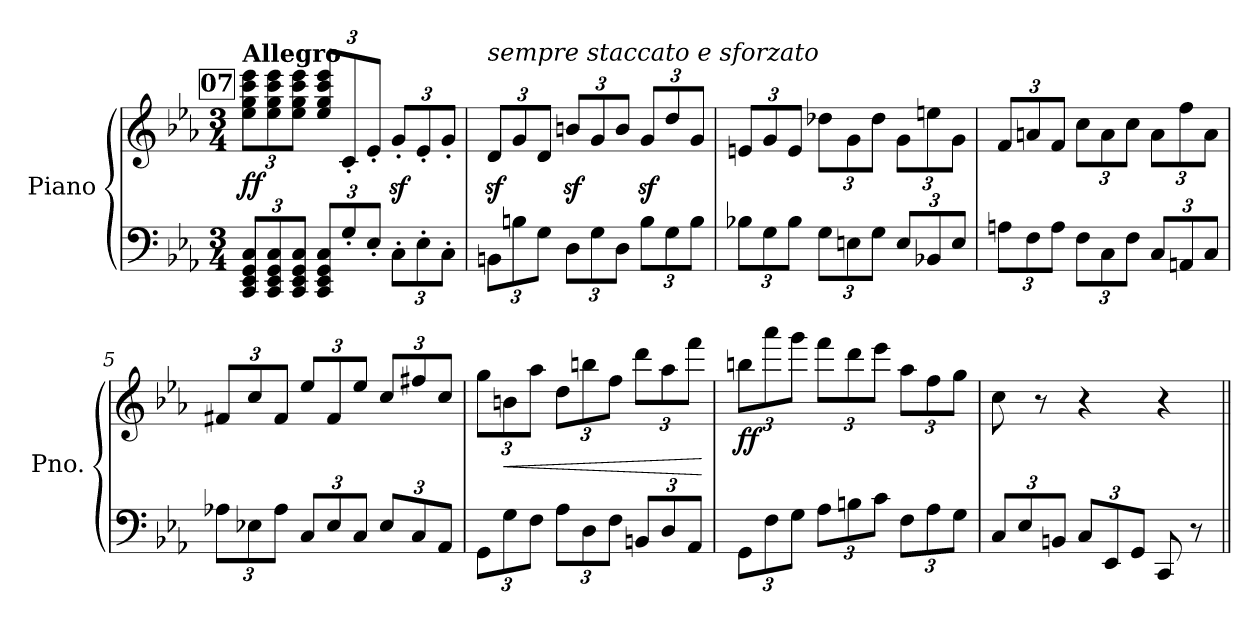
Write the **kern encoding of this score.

**kern	**kern	**dynam
*part1	*part1	*part1
*staff2	*staff1	*staff1/2
*I"Piano	*	*
*I'Pno.	*	*
*clefF4	*clefG2	*
*k[b-e-a-]	*k[b-e-a-]	*
*M3/4	*M3/4	*
*Xbrackettup	*Xbrackettup	*
!!LO:REH:place=s1:a:B:fs=14:t=07
=1	=1	=1
!	!LO:TX:a:B:t=Allegro	!
!	!	!LO:DY:b
12CC/ 12EE-/ 12GG/ 12C/L	12ee-\ 12gg\ 12ccc\ 12eee-\L	ff
12CC/ 12EE-/ 12GG/ 12C/	12ee-\ 12gg\ 12ccc\ 12eee-\	.
12CC/ 12EE-/ 12GG/ 12C/J	12ee-\ 12gg\ 12ccc\ 12eee-\J	.
12CC/ 12EE-/ 12GG/ 12C/L	12ee-/ 12gg/ 12ccc/ 12eee-/L	.
12G'/	12c'/	.
12E-'/J	12e-'/J	.
12C'\L	12gz<'/L	.
12E-'\	12e-'/	.
12C'\J	12g'/J	.
=2	=2	=2
!	!LO:TX:a:i:t=sempre staccato e sforzato	!
12BBn\L	12dz</L	.
12Bn\	12g/	.
12G\J	12d/J	.
12D<\L	12bnz</L	.
12G<\	12g/	.
12D\J	12b/J	.
12B<\L	12gz</L	.
12G<\	12dd/	.
12B\J	12g/J	.
=3	=3	=3
12B-X<\L	12en/L	.
12G<\	12g/	.
12B-\J	12e/J	.
12G\L	12dd-X\L	.
12En<\	12g\	.
12G<\J	12dd-\J	.
12E/L	12g\L	.
12BB-X</	12een\	.
12E/J	12g\J	.
!!LO:LB:g=z
=4	=4	=4
12An<\L	12f/L	.
12F\	12an/	.
12A\J	12f/J	.
12F<\L	12cc\L	.
12C<\	12a\	.
12F<\J	12cc\J	.
12C</L	12a\L	.
12AAn</	12ff\	.
12C/J	12a\J	.
!!LO:LB:g=z
=5	=5	=5
12A-X<\L	12f#X/L	.
12E-X<\	12cc/	.
12A-\J	12f#/J	.
12C</L	12ee-/L	.
12E-</	12f#/	.
12C/J	12ee-/J	.
12E-/L	12cc/L	.
12C</	12ff#X/	.
12AA-</J	12cc/J	.
=6	=6	=6
12GG<\L	12gg\L	.
!	!	!LO:HP:b
12G<\	12bn\	<
12F<\J	12aa-\J	.
12A-<\L	12dd\L	.
12D<\	12bbn\	.
12F<\J	12ff\J	.
12BBn</L	12ddd\L	.
12D</	12aa-\	.
12AA-</J	12fff\J	.
.	.	[
=7	=7	=7
!	!	!LO:DY:b
12GG<\L	12bbn\L	ff
12F<\	12aaa-\	.
12G<\J	12ggg\J	.
12A-<\L	12fff\L	.
12Bn\	12ddd\	.
12c\J	12eee-\J	.
12F<\L	12aa-\L	.
12A-<\	12ff\	.
12G<\J	12gg\J	.
!!LO:LB:g=z
=8	=8	=8
12C</L	8cc\	.
12E-/	.	.
.	8r	.
12BBn</J	.	.
12C</L	4r	.
12EE-/	.	.
12GG/J	.	.
8CC/	4r	.
8r	.	.
=||	=||	=||
*-	*-	*-
